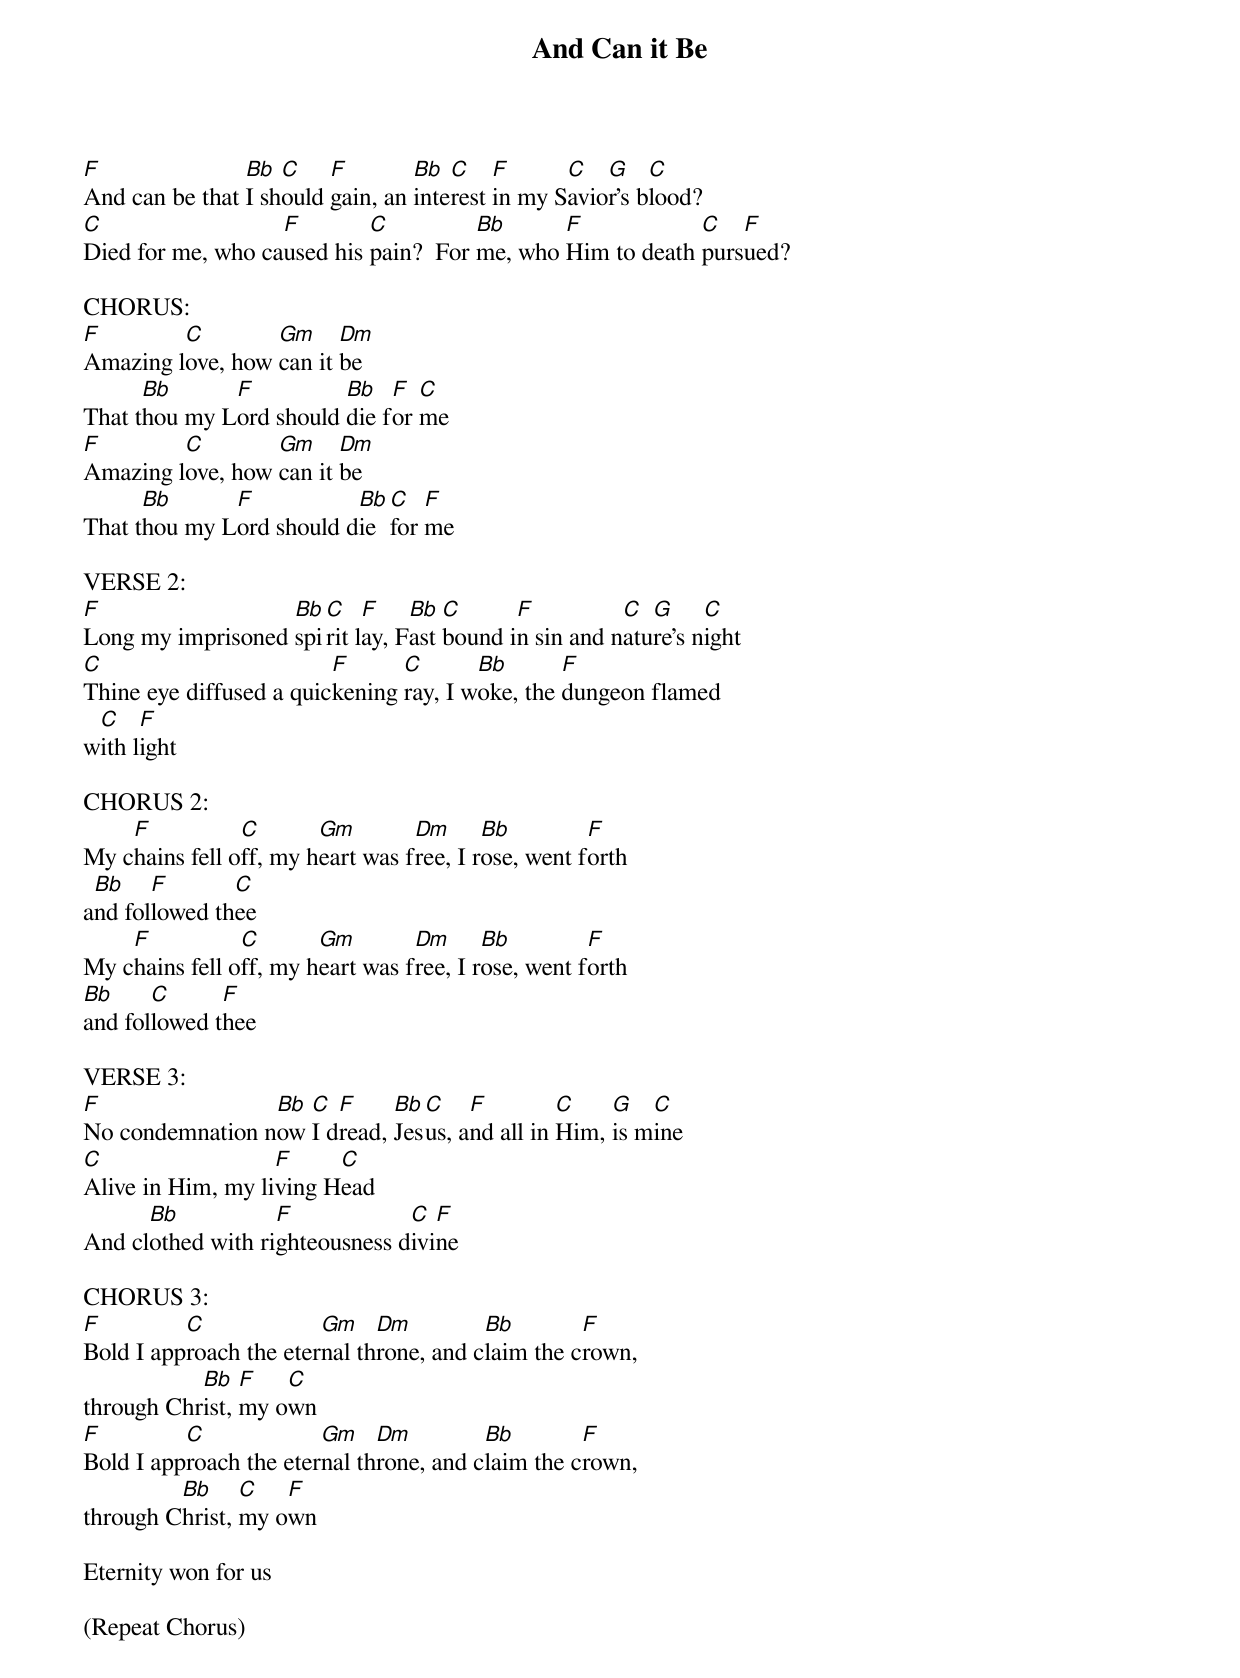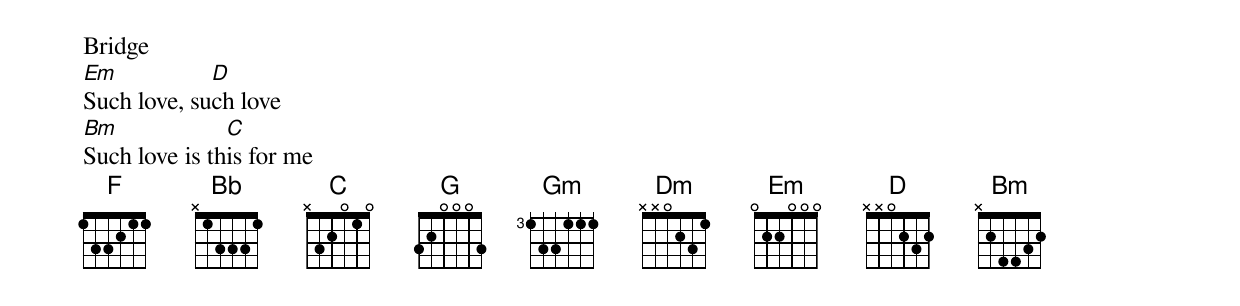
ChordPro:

{t:And Can it Be}


[F]And can be that [Bb]I sh[C]ould [F]gain, an [Bb]inte[C]rest [F]in my S[C]avio[G]r's b[C]lood?
[C]Died for me, who ca[F]used his [C]pain?  For [Bb]me, who [F]Him to death [C]purs[F]ued?

CHORUS:
[F]Amazing l[C]ove, how [Gm]can it [Dm]be
That t[Bb]hou my L[F]ord should [Bb]die f[F]or [C]me
[F]Amazing l[C]ove, how [Gm]can it [Dm]be
That t[Bb]hou my L[F]ord should d[Bb]ie [C]for [F]me

VERSE 2:
[F]Long my imprisoned [Bb]spi[C]rit l[F]ay, F[Bb]ast [C]bound i[F]n sin and n[C]atu[G]re's n[C]ight
[C]Thine eye diffused a quic[F]kening [C]ray, I w[Bb]oke, the [F]dungeon flamed
w[C]ith l[F]ight

CHORUS 2:
My c[F]hains fell o[C]ff, my h[Gm]eart was f[Dm]ree, I r[Bb]ose, went f[F]orth
a[Bb]nd fol[F]lowed th[C]ee
My c[F]hains fell o[C]ff, my h[Gm]eart was f[Dm]ree, I r[Bb]ose, went f[F]orth
[Bb]and fol[C]lowed t[F]hee

VERSE 3:
[F]No condemnation n[Bb]ow [C]I d[F]read, [Bb]Jes[C]us, a[F]nd all in [C]Him, [G]is m[C]ine
[C]Alive in Him, my li[F]ving H[C]ead
And cl[Bb]othed with ri[F]ghteousness d[C]ivi[F]ne

CHORUS 3:
[F]Bold I app[C]roach the eter[Gm]nal th[Dm]rone, and c[Bb]laim the c[F]rown,
through Chr[Bb]ist, [F]my o[C]wn
[F]Bold I app[C]roach the eter[Gm]nal th[Dm]rone, and c[Bb]laim the c[F]rown,
through C[Bb]hrist, [C]my o[F]wn

Eternity won for us

(Repeat Chorus)

Bridge
[Em]Such love, su[D]ch love
[Bm]Such love is th[C]is for me
